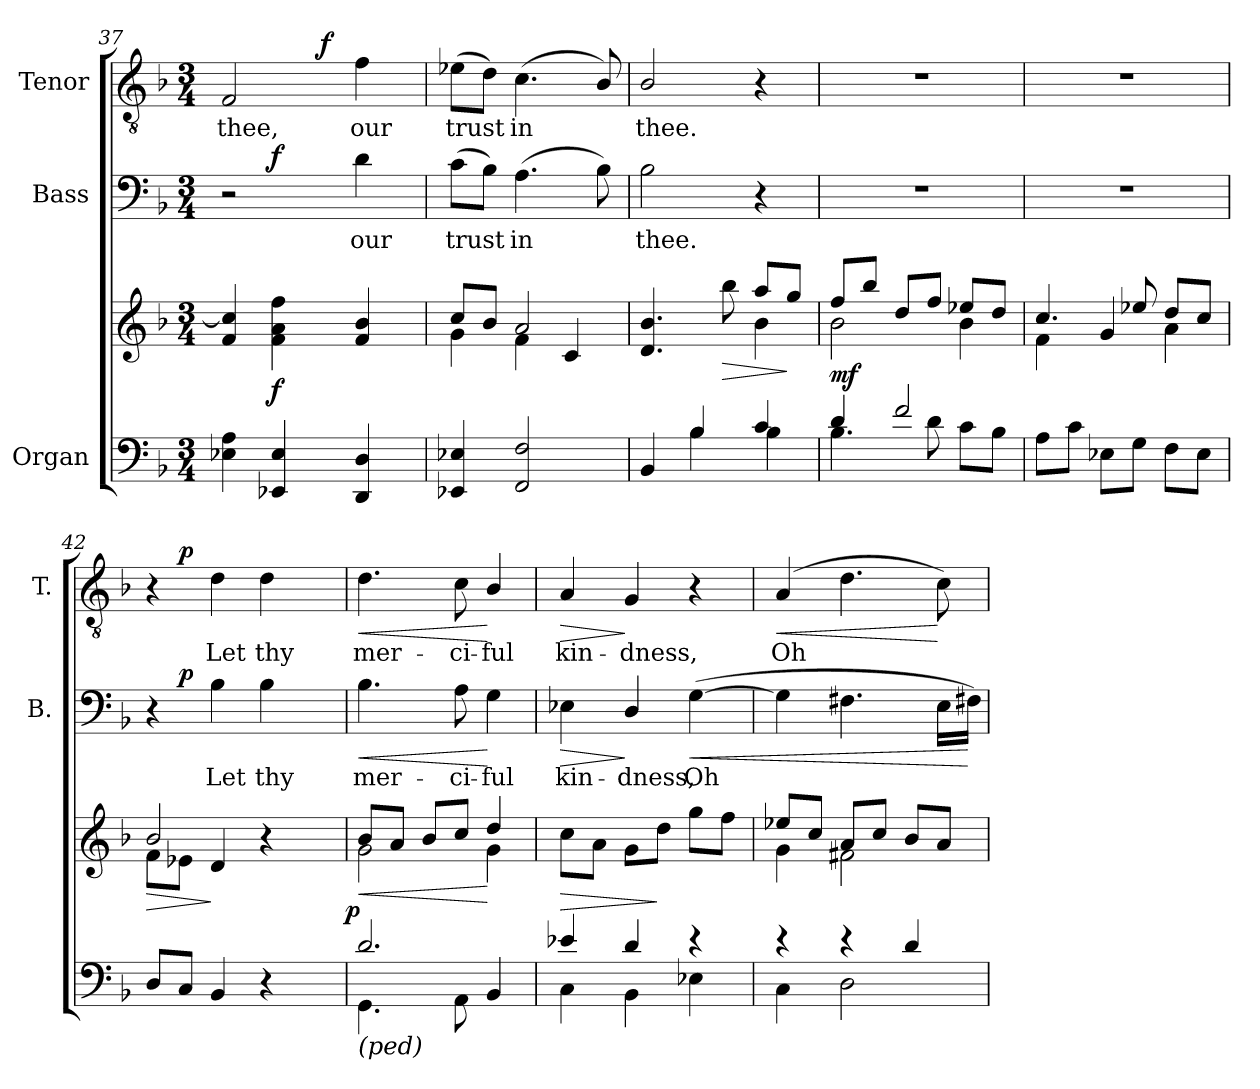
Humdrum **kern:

**kern	**kern	**dynam	**kern	**text	**dynam	**kern	**text	**dynam
*part3	*part3	*part3	*part2	*part2	*part2	*part1	*part1	*part1
*staff4	*staff3	*staff3/4	*staff2	*staff2	*staff2	*staff1	*staff1	*staff1
*I"Organ	*	*	*I"Bass	*	*	*I"Tenor	*	*
*	*	*	*I'B.	*	*	*I'T.	*	*
*clefF4	*clefG2	*	*clefF4	*	*	*clefGv2	*	*
*	*	*	*	*	*	*ITrd7c12	*	*
*k[b-]	*k[b-]	*	*k[b-]	*	*	*k[b-]	*	*
*F:	*F:	*	*F:	*	*	*F:	*	*
*M3/4	*M3/4	*	*M3/4	*	*	*M3/4	*	*
=37	=37	=37	=37	=37	=37	=37	=37	=37
!	!	!	!	!	!	!	!LO:LY:b:color=#000000	!
*	*	*	*^	*	*	*^	*	*
4E-Xi\ 4Ai	4fi/ 4cci]	.	2r	4ryy	.	.	2FFi/	4ryy	thee,	.
4EE-Xi/ 4E-i	4fi\ 4ai 4ffi	f	.	2ryy	.	f	.	16ryy	.	.
.	.	.	.	.	.	.	.	32ryy	.	.
.	.	.	.	.	.	.	.	64ryy	.	.
.	.	.	.	.	.	.	.	256.ryy	.	.
.	.	.	.	.	.	.	.	4ryy	.	f
!	!	!	!	!	!LO:LY:b:color=#000000	!	!	!	!	!
!	!	!	!	!	!	!	!	!	!LO:LY:b:color=#000000	!
4DDi/ 4Di	4fi/ 4b-i	.	4di\	.	our	.	4Fi\	.	our	.
.	.	.	.	.	.	.	.	8ryy	.	.
.	.	.	.	.	.	.	.	128ryy	.	.
.	.	.	.	.	.	.	.	512ryy	.	.
*	*	*	*v	*v	*	*	*	*	*	*
*	*	*	*	*	*	*v	*v	*	*
=38	=38	=38	=38	=38	=38	=38	=38	=38
*	*^	*	*	*	*	*	*	*
*	*	*	*	*^	*	*	*^	*	*
!	!	!	!	!	!	!LO:LY:b:color=#000000	!	!	!	!	!
*	*	*	*	*v	*v	*	*	*	*	*	*
*	*	*	*	*	*	*	*v	*v	*	*
*	*	*	*	*^	*	*	*^	*	*
!	!	!	!	!	!	!	!	!	!	!LO:LY:b:color=#000000	!
*	*	*	*	*v	*v	*	*	*	*	*	*
*	*	*	*	*	*	*	*v	*v	*	*
4EE-Xi/ 4E-Xi	8cci/L	4gi\	.	(8ci\L	trust	.	(8E-Xi\L	trust	.
.	8b-i/J	.	.	8B-i\J)	.	.	8Di\J)	.	.
!	!	!	!	!	!LO:LY:b:color=#000000	!	!	!	!
!	!	!	!	!	!	!	!	!LO:LY:b:color=#000000	!
2FFi/ 2Fi	2ai/	4fi\	.	(4.Ai\	in	.	(4.Ci\	in	.
.	.	4ci/	.	.	.	.	.	.	.
.	.	.	.	8B-i\)	.	.	8BB-i/)	.	.
=39	=39	=39	=39	=39	=39	=39	=39	=39	=39
*^	*	*	*	*	*	*	*	*	*
!	!	!	!	!	!	!LO:LY:b:color=#000000	!	!	!	!
!	!	!	!	!	!	!	!	!	!LO:LY:b:color=#000000	!
4BB-i/	4ryy	4.di/ 4.b-i	2ryy	.	2B-i\	thee.	.	2BB-i/	thee.	.
4B-i/	4B-i\	.	.	.	.	.	.	.	.	.
!	!	!	!	!LO:HP:b	!	!	!	!	!	!
.	.	8bb-i\	.	>	.	.	.	.	.	.
4ci/	4B-i\	8aai/L	4b-i\	.	4r	.	.	4r	.	.
.	.	8ggi/J	.	]	.	.	.	.	.	.
=40	=40	=40	=40	=40	=40	=40	=40	=40	=40	=40
!	!	!	!	!	!LO:N:vis=1	!	!	!LO:N:vis=1	!	!
4di/	4.B-i\	8ffi/L	2b-i\	mf	2.r	.	.	2.r	.	.
.	.	8bb-i/J	.	.	.	.	.	.	.	.
2fi/	.	8ddi/L	.	.	.	.	.	.	.	.
.	8di\	8ffi/J	.	.	.	.	.	.	.	.
.	8ci\L	8ee-Xi/L	4b-i\	.	.	.	.	.	.	.
.	8B-i\J	8ddi/J	.	.	.	.	.	.	.	.
=41	=41	=41	=41	=41	=41	=41	=41	=41	=41	=41
!	!	!	!	!	!LO:N:vis=1	!	!	!LO:N:vis=1	!	!
*v	*v	*	*	*	*	*	*	*	*	*
8Ai\L	4.cci/	4fi\	.	2.r	.	.	2.r	.	.
8ci\J	.	.	.	.	.	.	.	.	.
8E-Xi\L	.	4gi/	.	.	.	.	.	.	.
8Gi\J	8ee-Xi/	.	.	.	.	.	.	.	.
8Fi\L	8ddi/L	4ai\	.	.	.	.	.	.	.
8E-i\J	8cci/J	.	.	.	.	.	.	.	.
!!LO:LB:g=z
=42	=42	=42	=42	=42	=42	=42	=42	=42	=42
!	!	!	!LO:HP:b	!	!	!	!	!	!
*	*	*^	*	*^	*	*	*^	*	*
8Di/L	2b-i/	8fi\L	2ryy	>	4r	8ryy	.	.	4r	8ryy	.	.
8Ci/J	.	8e-Xi\J	.	.	.	2ryy	.	p	.	2ryy	.	p
!	!	!	!	!	!	!	!LO:LY:b:color=#000000	!	!	!	!	!
!	!	!	!	!	!	!	!	!	!	!	!LO:LY:b:color=#000000	!
4BB-i/	.	4di/	.	]	4B-i\	.	Let	.	4Di\	.	Let	.
!	!	!	!	!	!	!	!LO:LY:b:color=#000000	!	!	!	!	!
!	!	!	!	!	!	!	!	!	!	!	!LO:LY:b:color=#000000	!
4r	4r	4ryy	8ryy	.	4B-i\	.	thy	.	4Di\	.	thy	.
.	.	.	16ryy	.	.	8ryy	.	.	.	8ryy	.	.
.	.	.	32ryy	.	.	.	.	.	.	.	.	.
.	.	.	64ryy	.	.	.	.	.	.	.	.	.
.	.	.	128...ryy	.	.	.	.	.	.	.	.	.
.	.	.	1024ryy	p	.	.	.	.	.	.	.	.
=43	=43	=43	=43	=43	=43	=43	=43	=43	=43	=43	=43	=43
*^	*	*	*	*	*	*	*	*	*	*	*	*
!	!	!	!	!	!LO:HP:b	!	!	!	!	!	!	!	!
*	*	*	*v	*v	*	*	*	*	*	*v	*v	*	*
*	*	*	*	*	*v	*v	*	*	*	*	*
*	*	*	*^	*	*^	*	*	*^	*	*
!	!	!	!	!	!	!	!	!LO:LY:b:color=#000000	!LO:HP:b	!	!	!	!
*	*	*	*v	*v	*	*	*	*	*	*v	*v	*	*
*	*	*	*	*	*v	*v	*	*	*	*	*
*	*	*	*^	*	*^	*	*	*^	*	*
!LO:TX:b:i:t=(ped)	!	!	!	!	!	!	!	!	!	!	!	!	!
!	!	!	!	!	!	!	!	!	!	!	!	!LO:LY:b:color=#000000	!LO:HP:b
*	*	*	*v	*v	*	*	*	*	*	*v	*v	*	*
*	*	*	*	*	*v	*v	*	*	*	*	*
2.di/	4.GGi\	8b-i/L	2gi\	<	4.B-i\	mer-	<	4.Di\	mer-	<
.	.	8ai/J	.	.	.	.	.	.	.	.
.	.	8b-i/L	.	.	.	.	.	.	.	.
!	!	!	!	!	!	!LO:LY:b:color=#000000	!	!	!	!
!	!	!	!	!	!	!	!	!	!LO:LY:b:color=#000000	!
.	8AAi\	8cci/J	.	.	8Ai\	-ci-	.	8Ci\	-ci-	.
!	!	!	!	!	!	!LO:LY:b:color=#000000	!	!	!	!
!	!	!	!	!	!	!	!	!	!LO:LY:b:color=#000000	!
.	4BB-i/	4ddi/	4gi\	[	4Gi\	-ful	[	4BB-i/	-ful	[
=44	=44	=44	=44	=44	=44	=44	=44	=44	=44	=44
!	!	!	!	!LO:HP:b	!	!	!	!	!	!
!	!	!	!	!	!	!LO:LY:b:color=#000000	!LO:HP:b	!	!	!
!	!	!	!	!	!	!	!	!	!LO:LY:b:color=#000000	!LO:HP:b
4e-Xi/	4Ci\	8cci\L	2.ryy	>	4E-Xi\	kin-	>	4AAi/	kin-	>
.	.	8ai\J	.	.	.	.	.	.	.	.
!	!	!	!	!	!	!LO:LY:b:color=#000000	!	!	!	!
!	!	!	!	!	!	!	!	!	!LO:LY:b:color=#000000	!
4di/	4BB-i\	8gi\L	.	.	4Di/	-dness,	]	4GGi/	-dness,	]
.	.	8ddi\J	.	]	.	.	.	.	.	.
!	!	!	!	!	!	!LO:LY:b:color=#000000	!LO:HP:b	!	!	!
4r	4E-Xi\	8ggi\L	.	.	([4Gi\	Oh	<	4r	.	.
.	.	8ffi\J	.	.	.	.	.	.	.	.
=45	=45	=45	=45	=45	=45	=45	=45	=45	=45	=45
!	!	!	!	!	!	!	!	!	!LO:LY:b:color=#000000	!LO:HP:b
4r	4Ci\	8ee-Xi/L	4gi\	.	4Gi\]	.	.	(4AAi/	Oh	<
.	.	8cci/J	.	.	.	.	.	.	.	.
4r	2Di\	8ai/L	2f#Xi\	.	4.F#Xi\	.	.	4.Di\	.	.
.	.	8cci/J	.	.	.	.	.	.	.	.
4di/	.	8b-i/L	.	.	.	.	.	.	.	.
.	.	8ai/J	.	.	16Ei\LL	.	.	8Ci\)	.	[
.	.	.	.	.	16F#Xi\JJ)	.	[	.	.	.
*v	*v	*	*	*	*	*	*	*	*	*
*	*v	*v	*	*	*	*	*	*	*
=	=	=	=	=	=	=	=	=
*-	*-	*-	*-	*-	*-	*-	*-	*-
